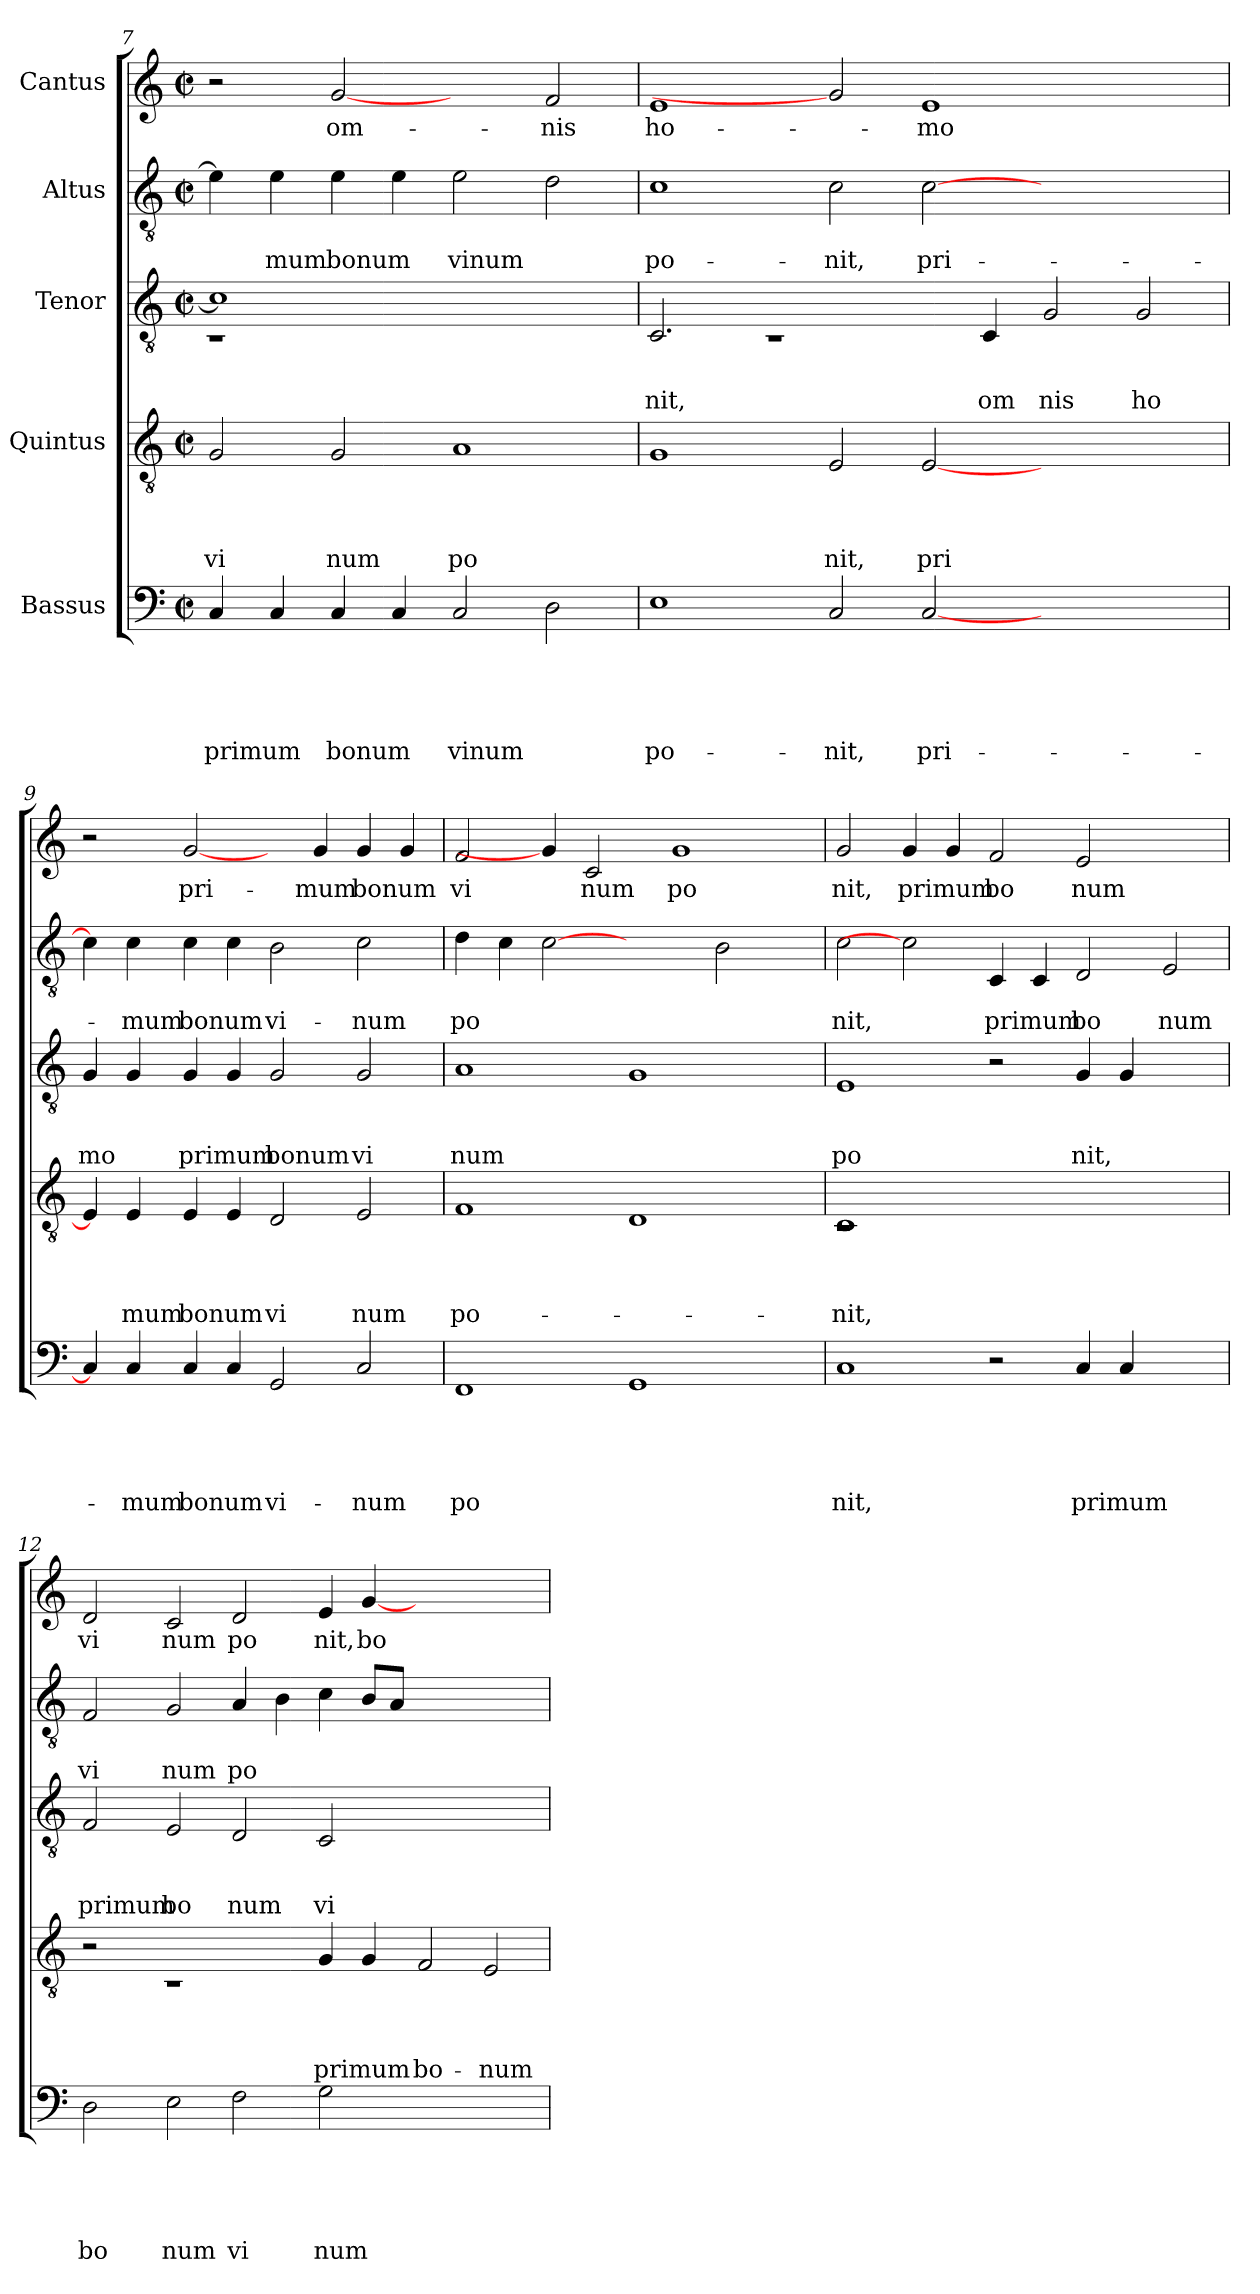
**kern	**text	**text	**text	**text	**text	**kern	**text	**text	**text	**text	**kern	**text	**text	**text	**kern	**text	**text	**kern	**text
*part5	*part5	*part5	*part5	*part5	*part5	*part4	*part4	*part4	*part4	*part4	*part3	*part3	*part3	*part3	*part2	*part2	*part2	*part1	*part1
*staff5	*staff5	*staff5	*staff5	*staff5	*staff5	*staff4	*staff4	*staff4	*staff4	*staff4	*staff3	*staff3	*staff3	*staff3	*staff2	*staff2	*staff2	*staff1	*staff1
*I"Bassus	*	*	*	*	*	*I"Quintus	*	*	*	*	*I"Tenor	*	*	*	*I"Altus	*	*	*I"Cantus	*
*clefF4	*	*	*	*	*	*clefGv2	*	*	*	*	*clefGv2	*	*	*	*clefGv2	*	*	*clefG2	*
*k[]	*	*	*	*	*	*k[]	*	*	*	*	*k[]	*	*	*	*k[]	*	*	*k[]	*
*C:	*	*	*	*	*	*C:	*	*	*	*	*C:	*	*	*	*C:	*	*	*C:	*
*M2/2	*	*	*	*	*	*M2/2	*	*	*	*	*M2/2	*	*	*	*M2/2	*	*	*M2/2	*
*met(c|)	*	*	*	*	*	*met(c|)	*	*	*	*	*met(c|)	*	*	*	*met(c|)	*	*	*met(c|)	*
=7	=7	=7	=7	=7	=7	=7	=7	=7	=7	=7	=7	=7	=7	=7	=7	=7	=7	=7	=7
!	!	!	!	!	!LO:LY:b	!	!	!	!	!LO:LY:b	!	!	!	!	!	!	!	!	!
*	*	*	*	*	*	*	*	*	*	*	*^	*	*	*	*	*	*	*	*
4C/	.	.	.	.	primum	2G/	.	.	.	vi	1c]	1rC	.	.	.	4e\]	.	.	2r	.
!	!	!	!	!	!	!	!	!	!	!	!	!	!	!	!	!	!	!LO:LY:b	!	!
4C/	.	.	.	.	.	.	.	.	.	.	.	.	.	.	.	4e\	.	-mum	.	.
!	!	!	!	!	!LO:LY:b	!	!	!	!	!LO:LY:b	!	!	!	!	!	!	!	!LO:LY:b	!	!LO:LY:b
4C/	.	.	.	.	bonum	2G/	.	.	.	num	.	.	.	.	.	4e\	.	bonum	[2g	om-
4C/	.	.	.	.	.	.	.	.	.	.	.	.	.	.	.	4e\	.	.	.	.
!	!	!	!	!	!LO:LY:b	!	!	!	!	!LO:LY:b	!	!	!	!	!	!	!	!LO:LY:b	!	!
2C/	.	.	.	.	vinum	1A	.	.	.	po	1ryy	1ryy	.	.	.	2e\	.	vinum	2ryy	.
!	!	!	!	!	!	!	!	!	!	!	!	!	!	!	!	!	!	!	!	!LO:LY:b
2D\	.	.	.	.	.	.	.	.	.	.	.	.	.	.	.	2d\	.	.	2f/	-nis
*	*	*	*	*	*	*	*	*	*	*	*v	*v	*	*	*	*	*	*	*	*
=8	=8	=8	=8	=8	=8	=8	=8	=8	=8	=8	=8	=8	=8	=8	=8	=8	=8	=8	=8
!	!	!	!	!	!LO:LY:b	!	!	!	!	!	!	!	!	!LO:LY:b	!	!	!LO:LY:b	!	!LO:LY:b
1E	.	.	.	.	po-	1G	.	.	.	.	2.C/	.	.	nit,	1c	.	po-	1e	ho-
.	.	.	.	.	.	.	.	.	.	.	1rC	.	.	.	.	.	.	.	.
!	!	!	!	!	!LO:LY:b	!	!	!	!	!LO:LY:b	!	!	!	!	!	!	!LO:LY:b	!	!
2C/	.	.	.	.	-nit,	2E/	.	.	.	nit,	.	.	.	.	2c\	.	-nit,	2g]	.
!	!	!	!	!	!LO:LY:b	!	!	!	!	!LO:LY:b	!	!	!	!	!	!	!LO:LY:b	!	!LO:LY:b
[<2C/	.	.	.	.	pri-	[<2E/	.	.	.	pri	.	.	.	.	[>2c\	.	pri-	1e	-mo
!	!	!	!	!	!	!	!	!	!	!	!	!	!	!LO:LY:b	!	!	!	!	!
.	.	.	.	.	.	.	.	.	.	.	4C/	.	.	om	.	.	.	.	.
!	!	!	!	!	!	!	!	!	!	!	!	!	!	!LO:LY:b	!	!	!	!	!
1ryy	.	.	.	.	.	1ryy	.	.	.	.	2G/	.	.	nis	1ryy	.	.	.	.
!	!	!	!	!	!	!	!	!	!	!	!	!	!	!LO:LY:b	!	!	!	!	!
.	.	.	.	.	.	.	.	.	.	.	2G/	.	.	ho	.	.	.	2ryy	.
=9	=9	=9	=9	=9	=9	=9	=9	=9	=9	=9	=9	=9	=9	=9	=9	=9	=9	=9	=9
!	!	!	!	!	!	!	!	!	!	!	!	!	!	!LO:LY:b	!	!	!	!	!
4C/]	.	.	.	.	.	4E/]	.	.	.	.	4G/	.	.	mo	4c\]	.	.	2r	.
!	!	!	!	!	!LO:LY:b	!	!	!	!	!LO:LY:b	!	!	!	!	!	!	!LO:LY:b	!	!
4C/	.	.	.	.	-mum	4E/	.	.	.	mum	4G/	.	.	.	4c\	.	-mum	.	.
!	!	!	!	!	!LO:LY:b	!	!	!	!	!LO:LY:b	!	!	!	!LO:LY:b	!	!	!LO:LY:b	!	!LO:LY:b
4C/	.	.	.	.	bonum	4E/	.	.	.	bonum	4G/	.	.	primum	4c\	.	bonum	[2g/	pri-
4C/	.	.	.	.	.	4E/	.	.	.	.	4G/	.	.	.	4c\	.	.	.	.
!	!	!	!	!	!LO:LY:b	!	!	!	!	!LO:LY:b	!	!	!	!LO:LY:b	!	!	!LO:LY:b	!	!
2GG/	.	.	.	.	vi-	2D/	.	.	.	vi	2G/	.	.	bonum	2B\	.	vi-	4ryy	.
!	!	!	!	!	!	!	!	!	!	!	!	!	!	!	!	!	!	!	!LO:LY:b
.	.	.	.	.	.	.	.	.	.	.	.	.	.	.	.	.	.	4g/	-mum
!	!	!	!	!	!LO:LY:b	!	!	!	!	!LO:LY:b	!	!	!	!LO:LY:b	!	!	!LO:LY:b	!	!LO:LY:b
2C/	.	.	.	.	-num	2E/	.	.	.	num	2G/	.	.	vi	2c\	.	-num	4g/	bonum
.	.	.	.	.	.	.	.	.	.	.	.	.	.	.	.	.	.	4g/	.
!!LO:LB:g=z
=10	=10	=10	=10	=10	=10	=10	=10	=10	=10	=10	=10	=10	=10	=10	=10	=10	=10	=10	=10
!	!	!	!	!	!LO:LY:b	!	!	!	!	!LO:LY:b	!	!	!	!LO:LY:b	!	!	!LO:LY:b	!	!LO:LY:b
1FF	.	.	.	.	po	1F	.	.	.	po-	1A	.	.	num	4d\	.	po	2f/	vi
.	.	.	.	.	.	.	.	.	.	.	.	.	.	.	4c\	.	.	.	.
.	.	.	.	.	.	.	.	.	.	.	.	.	.	.	[2c	.	.	4g/]	.
!	!	!	!	!	!	!	!	!	!	!	!	!	!	!	!	!	!	!	!LO:LY:b
.	.	.	.	.	.	.	.	.	.	.	.	.	.	.	.	.	.	2c/	num
1GG	.	.	.	.	.	1D	.	.	.	.	1G	.	.	.	2ryy	.	.	.	.
!	!	!	!	!	!	!	!	!	!	!	!	!	!	!	!	!	!	!	!LO:LY:b
.	.	.	.	.	.	.	.	.	.	.	.	.	.	.	.	.	.	1g	po
.	.	.	.	.	.	.	.	.	.	.	.	.	.	.	2B\	.	.	.	.
4ryy	.	.	.	.	.	4ryy	.	.	.	.	4ryy	.	.	.	4ryy	.	.	.	.
=11	=11	=11	=11	=11	=11	=11	=11	=11	=11	=11	=11	=11	=11	=11	=11	=11	=11	=11	=11
!	!	!	!	!	!LO:LY:b	!	!	!	!	!LO:LY:b	!	!	!	!LO:LY:b	!	!	!LO:LY:b	!	!LO:LY:b
*	*	*	*	*	*	*^	*	*	*	*	*	*	*	*	*	*	*	*	*
1C	.	.	.	.	nit,	1C	1rC	.	.	.	-nit,	1E	.	.	po	2c\	.	nit,	2g/	nit,
!	!	!	!	!	!	!	!	!	!	!	!	!	!	!	!	!	!	!	!	!LO:LY:b
.	.	.	.	.	.	.	.	.	.	.	.	.	.	.	.	2c]	.	.	4g/	primum
.	.	.	.	.	.	.	.	.	.	.	.	.	.	.	.	.	.	.	4g/	.
!	!	!	!	!	!	!	!	!	!	!	!	!	!	!	!	!	!	!LO:LY:b	!	!LO:LY:b
2r	.	.	.	.	.	1.ryy	1.ryy	.	.	.	.	2r	.	.	.	4C/	.	primum	2f/	bo
.	.	.	.	.	.	.	.	.	.	.	.	.	.	.	.	4C/	.	.	.	.
!	!	!	!	!	!LO:LY:b	!	!	!	!	!	!	!	!	!	!LO:LY:b	!	!	!LO:LY:b	!	!LO:LY:b
4C/	.	.	.	.	primum	.	.	.	.	.	.	4G/	.	.	nit,	2D/	.	bo	2e/	num
4C/	.	.	.	.	.	.	.	.	.	.	.	4G/	.	.	.	.	.	.	.	.
!	!	!	!	!	!	!	!	!	!	!	!	!	!	!	!	!	!	!LO:LY:b	!	!
2ryy	.	.	.	.	.	.	.	.	.	.	.	2ryy	.	.	.	2E/	.	num	2ryy	.
*	*	*	*	*	*	*v	*v	*	*	*	*	*	*	*	*	*	*	*	*	*
=12	=12	=12	=12	=12	=12	=12	=12	=12	=12	=12	=12	=12	=12	=12	=12	=12	=12	=12	=12
!	!	!	!	!	!LO:LY:b	!	!	!	!	!	!	!	!	!LO:LY:b	!	!	!LO:LY:b	!	!LO:LY:b
2D\	.	.	.	.	bo	2r	.	.	.	.	2F/	.	.	primum	2F/	.	vi	2d/	vi
!	!	!	!	!	!LO:LY:b	!	!	!	!	!	!	!	!	!LO:LY:b	!	!	!LO:LY:b	!	!LO:LY:b
2E\	.	.	.	.	num	1rC	.	.	.	.	2E/	.	.	bo	2G/	.	num	2c/	num
!	!	!	!	!	!LO:LY:b	!	!	!	!	!	!	!	!	!LO:LY:b	!	!	!LO:LY:b	!	!LO:LY:b
2F\	.	.	.	.	vi	.	.	.	.	.	2D/	.	.	num	4A/	.	po	2d/	po
.	.	.	.	.	.	.	.	.	.	.	.	.	.	.	4B\	.	.	.	.
!	!	!	!	!	!LO:LY:b	!	!	!	!	!LO:LY:b	!	!	!	!LO:LY:b	!	!	!	!	!LO:LY:b
2G\	.	.	.	.	num	4G/	.	.	.	primum	2C/	.	.	vi	4c\	.	.	4e/	nit,
!	!	!	!	!	!	!	!	!	!	!	!	!	!	!	!	!	!	!	!LO:LY:b
.	.	.	.	.	.	4G/	.	.	.	.	.	.	.	.	8B/L	.	.	[<4g/	bo
.	.	.	.	.	.	.	.	.	.	.	.	.	.	.	8A/J	.	.	.	.
!	!	!	!	!	!	!	!	!	!	!LO:LY:b	!	!	!	!	!	!	!	!	!
1ryy	.	.	.	.	.	2F/	.	.	.	bo-	1ryy	.	.	.	1ryy	.	.	1ryy	.
!	!	!	!	!	!	!	!	!	!	!LO:LY:b	!	!	!	!	!	!	!	!	!
.	.	.	.	.	.	2E/	.	.	.	-num	.	.	.	.	.	.	.	.	.
=	=	=	=	=	=	=	=	=	=	=	=	=	=	=	=	=	=	=	=
*-	*-	*-	*-	*-	*-	*-	*-	*-	*-	*-	*-	*-	*-	*-	*-	*-	*-	*-	*-
